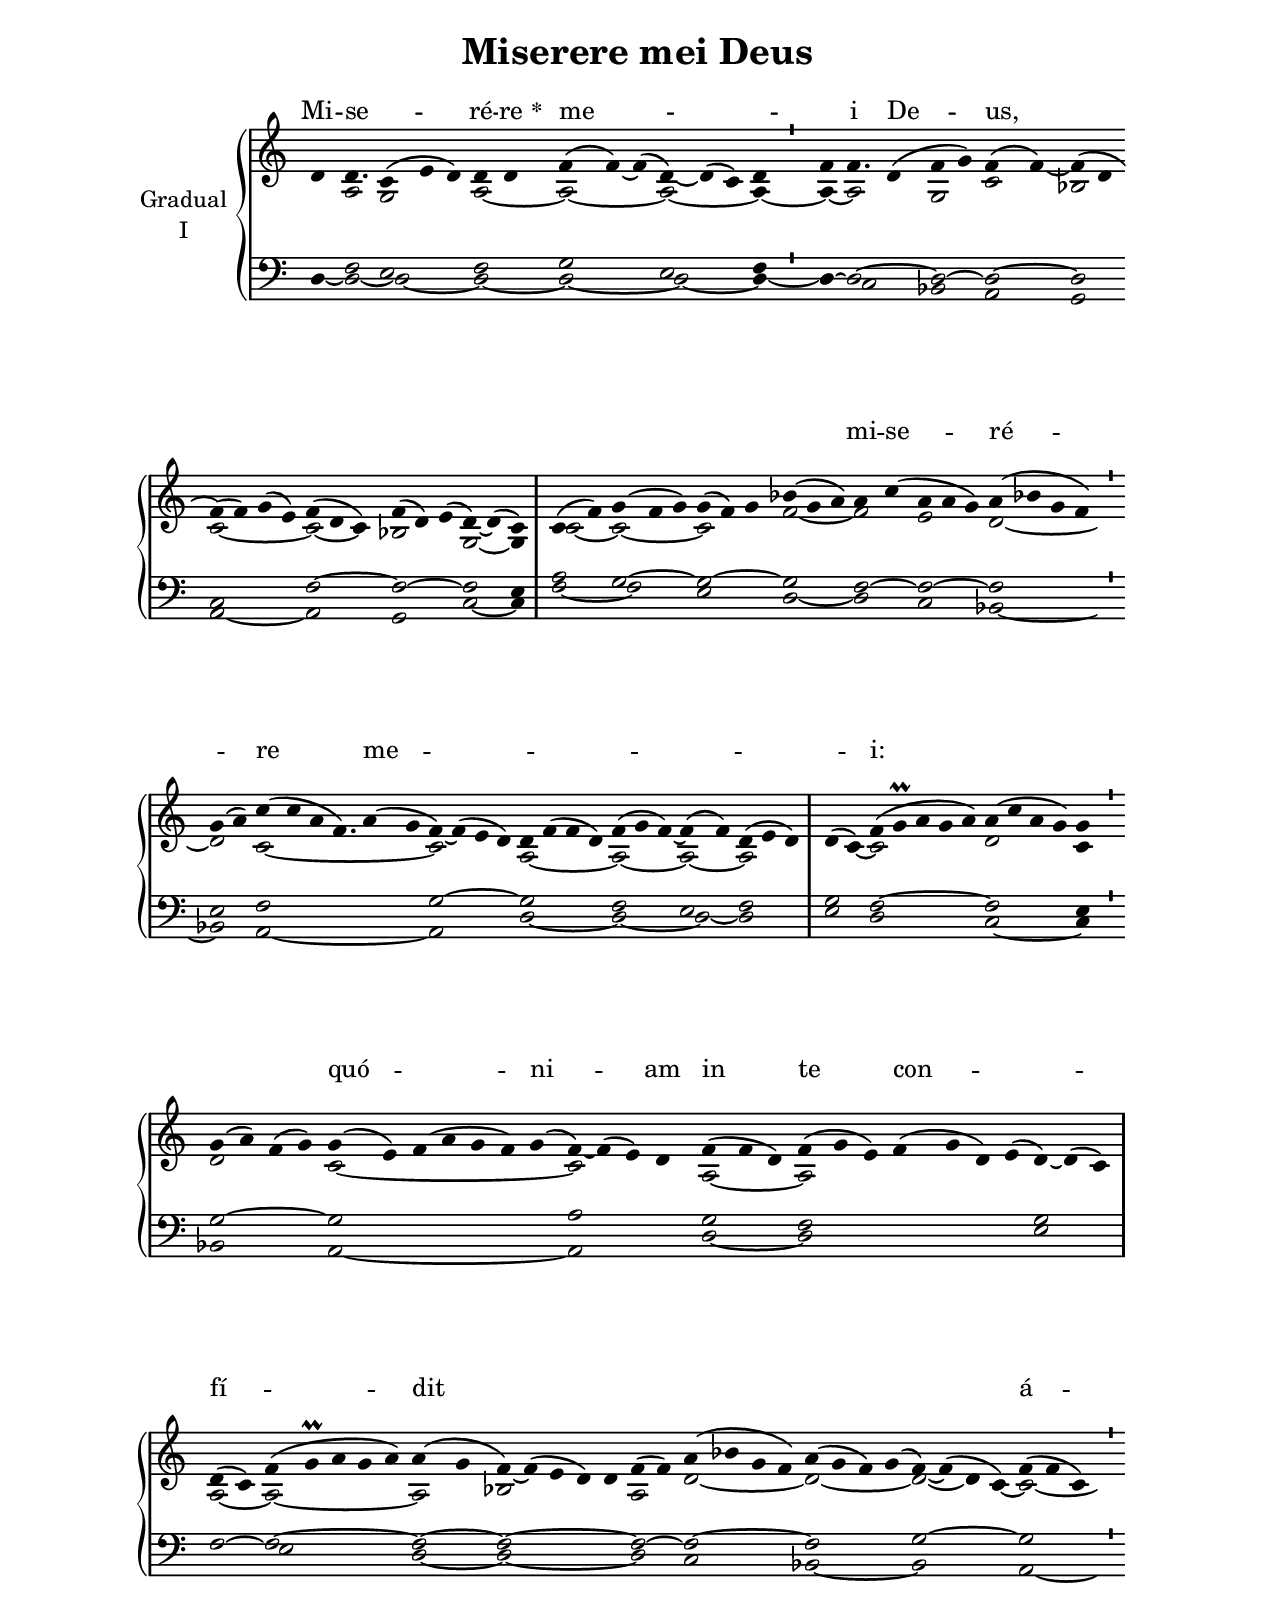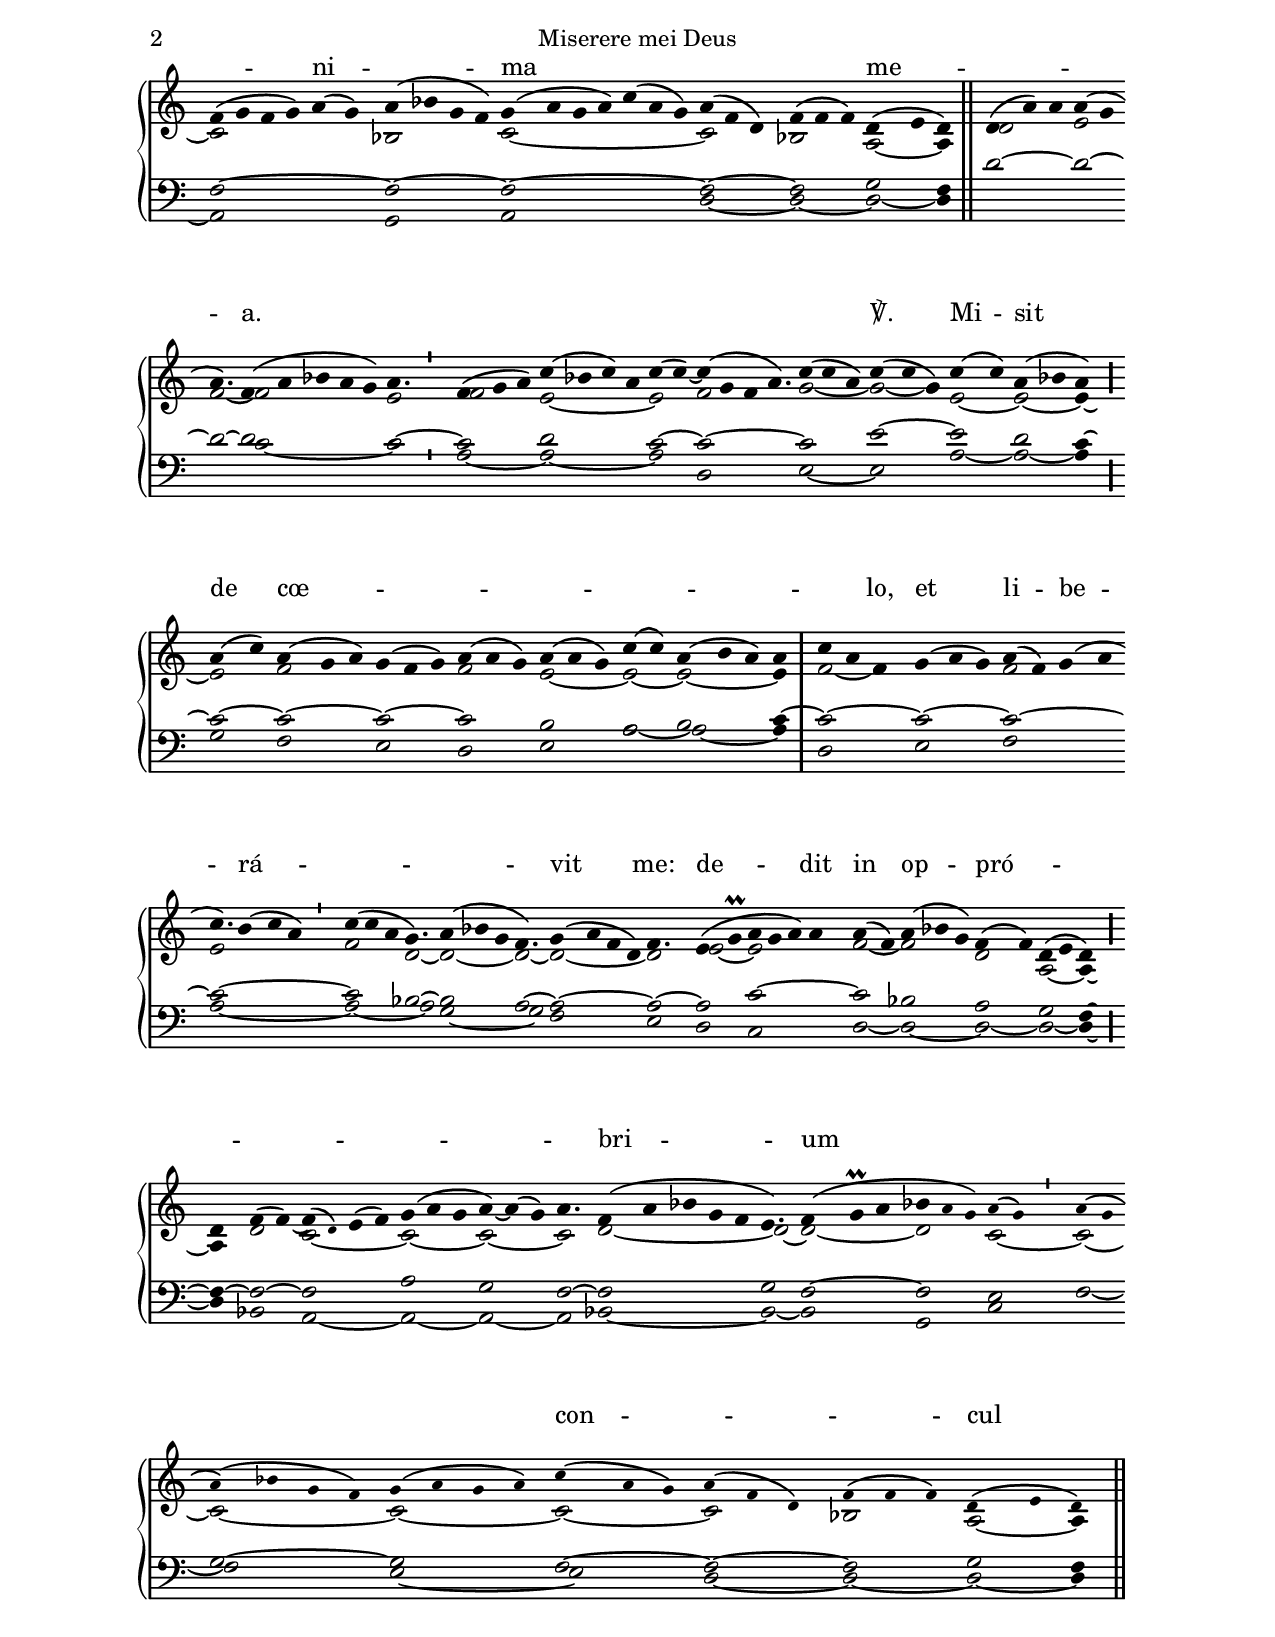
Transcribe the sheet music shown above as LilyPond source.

\version "2.18"
\include "gregorian.ly"
\include "noh2.ily"


%Page reference: page i.158
%(volume.page)

global = {
 \key d \dorian
 \cadenzaOn 
}

\header {
  title = \markup \center-column {"Miserere mei Deus" \vspace #1 }
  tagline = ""
  composer = ""
}

\paper {
 #(include-special-characters)
  oddHeaderMarkup = \markup \fill-line {
    \line {}
    \center-column {
      \on-the-fly #first-page     " "
      \on-the-fly #not-first-page "Miserere mei Deus"
    }
    \line { \on-the-fly #print-page-number-check-first \fromproperty #'page:page-number-string }
  }
  evenHeaderMarkup = \markup \fill-line {
    \line { \on-the-fly #print-page-number-check-first \fromproperty #'page:page-number-string }
    \center-column { "Miserere mei Deus" }
    \line {}
  }
}

chantText = \lyricmode {
Mi -- se -- _ ré -- re 
\set stanza = " * " me -- _ _ i De -- us, _ _ _ _ _ _ _ _ _ 
mi -- se -- ré -- _ re me -- _ _ _ _ _ i: _ _ _ _ 
quó -- _ ni -- am in te con -- _ fí -- _ dit _ _ _ _ _ 
á -- _ ni -- _ ma _ _ _ me -- _ _ _ a. _ _ _ _ _ _ ℣. 
Mi -- sit de cœ -- _ _ _ _ _ _ _ _ lo, 
et li -- be -- rá -- _ _ vit me: 
de -- dit in op -- pró -- _ _ _ _ _ _ bri -- um _ _ _ 
con -- _ _ cul -- cán -- _ _ _ tes 
\set stanza = " * " me. _ _ _ _ _ _ }

chantMusic = {
\tieDown   d'4 d'4. c'4 ( e'4 d'4) d'4 d'4  f'4 ( f'4) ~ f'4 ( d'4) ~ d'4 ( c'4) d'4 \divisioMinima
 f'4 f'4. d'4 ( f'4 g'4) f'4 ( f'4) ~ f'4 ( d'4 \forceBreak
) f'4 ( f'4) g'4 ( e'4) f'4 ( d'4 c'4) f'4 ( d'4) e'4 ( d'4) ~ d'4 ( c'4) \divisioMaxima
 c'4 ( f'4) g'4 ( f'4 g'4)  g'4 ( f'4) g'4 bes'4 ( g'4 a'4) a'4  c''4 ( a'4 a'4 g'4) a'4 ( bes'4 g'4 f'4) \divisioMinima \forceBreak

 g'4 ( a'4) c''4 ( c''4 a'4 f'4.) a'4 ( g'4 f'4) ~ f'4 ( e'4 d'4) d'4 f'4 ( f'4 d'4) f'4 ( g'4 f'4) ~ f'4 ( f'4) d'4 ( e'4 d'4) \divisioMaxima
 d'4 ( c'4) f'4 ( g'\prall a'4 g'4 a'4) a'4 ( c''4 a'4 g'4) g'4 \divisioMinima \forceBreak

 g'4 ( a'4) f'4 ( g'4) g'4 ( e'4) f'4 ( a'4 g'4 f'4) g'4 ( f'4) ~ f'4 ( e'4) d'4 f'4 ( f'4 d'4) f'4 ( g'4 e'4) f'4 ( g'4 d'4) e'4 ( d'4) ~ d'4 ( c'4) \divisioMaxima \forceBreak

 d'4 ( c'4) f'4 ( g'\prall a'4 g'4 a'4) a'4 ( g'4 f'4) ~ f'4 ( e'4 d'4)  d'4 f'4 ( f'4) a'4 ( bes'4 g'4 f'4) a'4 ( g'4 f'4) g'4 ( f'4) ~ f'4 ( d'4 c'4) f'4 ( f'4 c'4) \divisioMinima \forceBreak

 f'4 ( g'4 f'4 g'4)  a'4 ( g'4) a'4 ( bes'4 g'4 f'4) g'4 ( a'4 g'4 a'4) c''4 ( a'4 g'4) a'4 ( f'4 d'4) f'4 ( f'4 f'4) d'4 ( e'4 d'4) \finalis
 d'4 ( a'4) a'4 a'4 ( g'4 \forceBreak
)  a'4. f'4 ( a'4 bes'4 a'4 g'4) a'4. \divisioMinima
 f'4 ( g'4 a'4) c''4 ( bes'4 c''4) a'4 c''4 ( c''4) ~ c''4 ( g'4 f'4 a'4.) c''4 ( c''4 a'4) c''4 ( c''4 g'4) c''4 ( c''4) a'4 ( bes'4 a'4) \divisioMaior \forceBreak

 a'4 ( c''4) a'4 ( g'4 a'4) g'4 ( f'4 g'4) a'4 ( a'4 g'4) a'4 ( a'4 g'4) c''4 ( c''4) a'4 ( b'4 a'4) a'4 \divisioMaxima
 c''4 a'4 f'4 g'4 ( a'4 g'4) a'4 ( f'4) g'4 ( a'4 \forceBreak
) c''4. b'4 ( c''4 a'4) \divisioMinima
  c''4 ( c''4 a'4 g'4.) a'4 ( bes'4 g'4 f'4.) g'4 ( a'4 f'4 d'4) f'4. e'4 ( g'\prall a'4 g'4 a'4) a'4  a'4 ( f'4) a'4 ( bes'4 g'4) f'4 ( f'4) d'4 ( e'4 d'4) \divisioMaior \forceBreak

 d'4 f'4 ( f'4) ~ f'4 ( \once \tweak #'font-size #-4 d' ) e'4 ( f'4)  g'4 ( a'4 g'4 a'4) ~ a'4 ( g'4) a'4. f'4 ( a'4 bes'4 g'4 f'4 e'4.) f'4 ( g'\prall a'4 bes'4 \tiny a' g' 4) a'4 ( g'4) \divisioMinima
  a'4 ( g'4 \forceBreak
) a'4 ( bes'4 g'4 f'4) g'4 ( a'4 g'4 a'4) c''4 ( a'4 g'4) a'4 ( f'4 d'4) f'4 ( f'4 f'4) d'4 ( e'4 d'4) \finalis

}

altoMusic = {
r4 a2*3/4 g2*3/2 a2 ~ a2*3/2 ~ a2*3/2 ~ a4 ~ \divisioMinima
a4 ~ a2*5/4 g2 c'2 bes2 c'2*4/2 ~ c'2 ~ c'4 bes2*3/2 g2 ~ g4 \divisioMaxima
c'2 ~ c'2*3/2 ~ c'2*3/2 f'2*3/2 ~ f'2 e'2*3/2 d'2*4/2 ~ \divisioMinima
d'2 c'2*13/4 ~ c'2*4/2 a2*4/2 ~ a2*3/2 ~ a2 ~ a2*4/2 c'4 ~ c'2*5/2 d'2*4/2 c'4 \divisioMinima
d'2*4/2 c'2*7/2 ~ c'2*4/2 a2*3/2 ~ a2*7/2 r2*3/2 \divisioMaxima
a2 ~ a2*5/2 ~ a2 bes2*5/2 a2 d'2*4/2 ~ d'2*4/2 ~ d'2 ~ d'4 c'4 ~ c'2*3/2 ~ \divisioMinima
c'2*6/2 bes2*4/2 c'2*7/2 ~ c'2*3/2 bes2*3/2 a2 ~ a4 \finalis
d'2*3/2 e'2 f'2*3/4 ~ f'2*5/2 e'2*3/4 \divisioMinima
f'2*3/2 e'2*4/2 ~ e'2 f'2*9/4 g'2*3/2 ~ g'2 ~ g'4 e'2 ~ e'2 ~ e'4 ~ \divisioMaior
e'2 f'2*3/2 r2*3/2 f'2*3/2 e'2*3/2 ~ e'2 ~ e'2*3/2 ~ e'4 \divisioMaxima
f'2 ~ f'4 r2*3/2 f'2*4/2 e'2*9/4 f'2*3/2 d'2*3/4 ~ d'2*3/2 ~ d'2*3/4 ~ d'2*4/2 ~ d'2*3/4 e'2 ~ e'2*4/2 f'2 ~ f'2*3/2 d'2 a2 ~ a4 ~ \divisioMaior
a4 d'2 c'2*4/2 ~ c'2*3/2 ~ c'2*3/2 ~ c'2*3/4 d'2*5/2 ~ d'2*3/4 ~ d'2*3/2 ~ d'2*3/2 c'2 ~ c'2 ~ c'2*4/2 ~ c'2*4/2 ~ c'2*3/2 ~ c'2*3/2 bes2*3/2 a2 ~ a4 \finalis
}

tenorMusic = {
r4 f2*3/4 e2*3/2 f2 g2*3/2 e2*3/2 f4 \divisioMinima
d4 ~ d2*5/4 ~ d2 ~ d2 ~ d2 c2*4/2 f2*3/2 ~ f2*3/2 ~ f2 e4 \divisioMaxima
a2 g2*3/2 ~ g2*3/2 ~ g2*3/2 f2 ~ f2*3/2 ~ f2*4/2 \divisioMinima
e2 f2*13/4 g2*4/2 ~ g2*4/2 f2*3/2 e2 f2*3/2 \divisioMaxima
g2 f2*5/2 ~ f2*4/2 e4 \divisioMinima
g2*4/2 ~ g2*7/2 a2*4/2 g2*3/2 f2*7/2 g2*3/2 \divisioMaxima
f2 ~ f2*5/2 ~ f2 ~ f2*5/2 ~ f2 ~ f2*4/2 ~ f2*4/2 g2*4/2 ~ g2*3/2 \divisioMinima
f2*6/2 ~ f2*4/2 ~ f2*7/2 ~ f2*3/2 ~ f2*3/2 g2 f4 \finalis
d'2*3/2 ~ d'2 ~ d'2*3/4 ~ d'2*5/2 c'2*3/4 ~ \divisioMinima
c'2*3/2 d'2*4/2 c'2 ~ c'2*9/4 ~ c'2*3/2 e'2*3/2 ~ e'2 d'2 c'4 ~ \divisioMaior
c'2 ~ c'2*3/2 ~ c'2*3/2 ~ c'2*3/2 b2*3/2 a2 b2*3/2 c'4 ~ \divisioMaxima
c'2*3/2 ~ c'2*3/2 ~ c'2*4/2 ~ c'2*9/4 ~ c'2*3/2 bes2*3/4 ~ bes2*3/2 a2*3/4 ~ a2*4/2 ~ a2*3/4 ~ a2 c'2*4/2 ~ c'2 bes2*3/2 a2 g2 f4 ~ \divisioMaior
f4 ~ f2 ~ f2*4/2 a2*3/2 g2*3/2 f2*3/4 ~ f2*5/2 g2*3/4 f2*3/2 ~ f2*3/2 e2 r2 g2*4/2 ~ g2*4/2 f2*3/2 ~ f2*3/2 ~ f2*3/2 g2 f4 \finalis
}

bassMusic = {
d4 ~ d2*3/4 ~ d2*3/2 ~ d2 ~ d2*3/2 ~ d2*3/2 ~ d4 ~ \divisioMinima
d4 c2*5/4 bes,2 a,2 g,2 a,2*4/2 ~ a,2*3/2 g,2*3/2 c2 ~ c4 \divisioMaxima
f2 ~ f2*3/2 e2*3/2 d2*3/2 ~ d2 c2*3/2 bes,2*4/2 ~ \divisioMinima
bes,2 a,2*13/4 ~ a,2*4/2 d2*4/2 ~ d2*3/2 ~ d2 ~ d2*3/2 \divisioMaxima
e2 d2*5/2 c2*4/2 ~ c4 \divisioMinima
bes,2*4/2 a,2*7/2 ~ a,2*4/2 d2*3/2 ~ d2*7/2 e2*3/2 \divisioMaxima
r2 e2*5/2 d2 ~ d2*5/2 ~ d2 c2*4/2 bes,2*4/2 ~ bes,2*4/2 a,2*3/2 ~ \divisioMinima
a,2*6/2 g,2*4/2 a,2*7/2 d2*3/2 ~ d2*3/2 ~ d2 ~ d4 \finalis
r2*5/2 r2*3/4 c'2*5/2 ~ c'2*3/4 \divisioMinima
a2*3/2 ~ a2*4/2 ~ a2 d2*9/4 e2*3/2 ~ e2*3/2 a2 ~ a2 ~ a4 \divisioMaior
g2 f2*3/2 e2*3/2 d2*3/2 e2*3/2 a2 ~ a2*3/2 ~ a4 \divisioMaxima
d2*3/2 e2*3/2 f2*4/2 a2*9/4 ~ a2*3/2 ~ a2*3/4 g2*3/2 ~ g2*3/4 f2*4/2 e2*3/4 d2 c2*4/2 d2 ~ d2*3/2 ~ d2 ~ d2 ~ d4 ~ \divisioMaior
d4 bes,2 a,2*4/2 ~ a,2*3/2 ~ a,2*3/2 ~ a,2*3/4 bes,2*5/2 ~ bes,2*3/4 ~ bes,2*3/2 g,2*3/2 c2 f2 ~ f2*4/2 e2*4/2 ~ e2*3/2 d2*3/2 ~ d2*3/2 ~ d2 ~ d4 \finalis
}

voiceLines = {
\voiceLineStyle


}

\score{
  <<
    \new GrandStaff <<
      \set GrandStaff.autoBeaming = ##f
      \set GrandStaff.instrumentName = \markup \center-column {
        "Gradual"
        "I"
      }
      \new Staff = up <<
        \new Voice = "chant" {
          \voiceOne \global \chantMusic
        }
        \new Voice {
          \voiceTwo \global \altoMusic
        }
      >>

      \new Staff = down <<
        \clef bass
        \new Voice {
          \voiceOne \global \tenorMusic
        }
        \new Voice {
          \voiceTwo \global \bassMusic
        }
	\new Voice {
        \voiceThree \global \voiceLines
        }
      >>
    >>
    \new Lyrics \lyricsto chant {
      \chantText
    }
  >>
  \layout{
  }
  \midi{
    \tempo 4 = 125
  }
}
